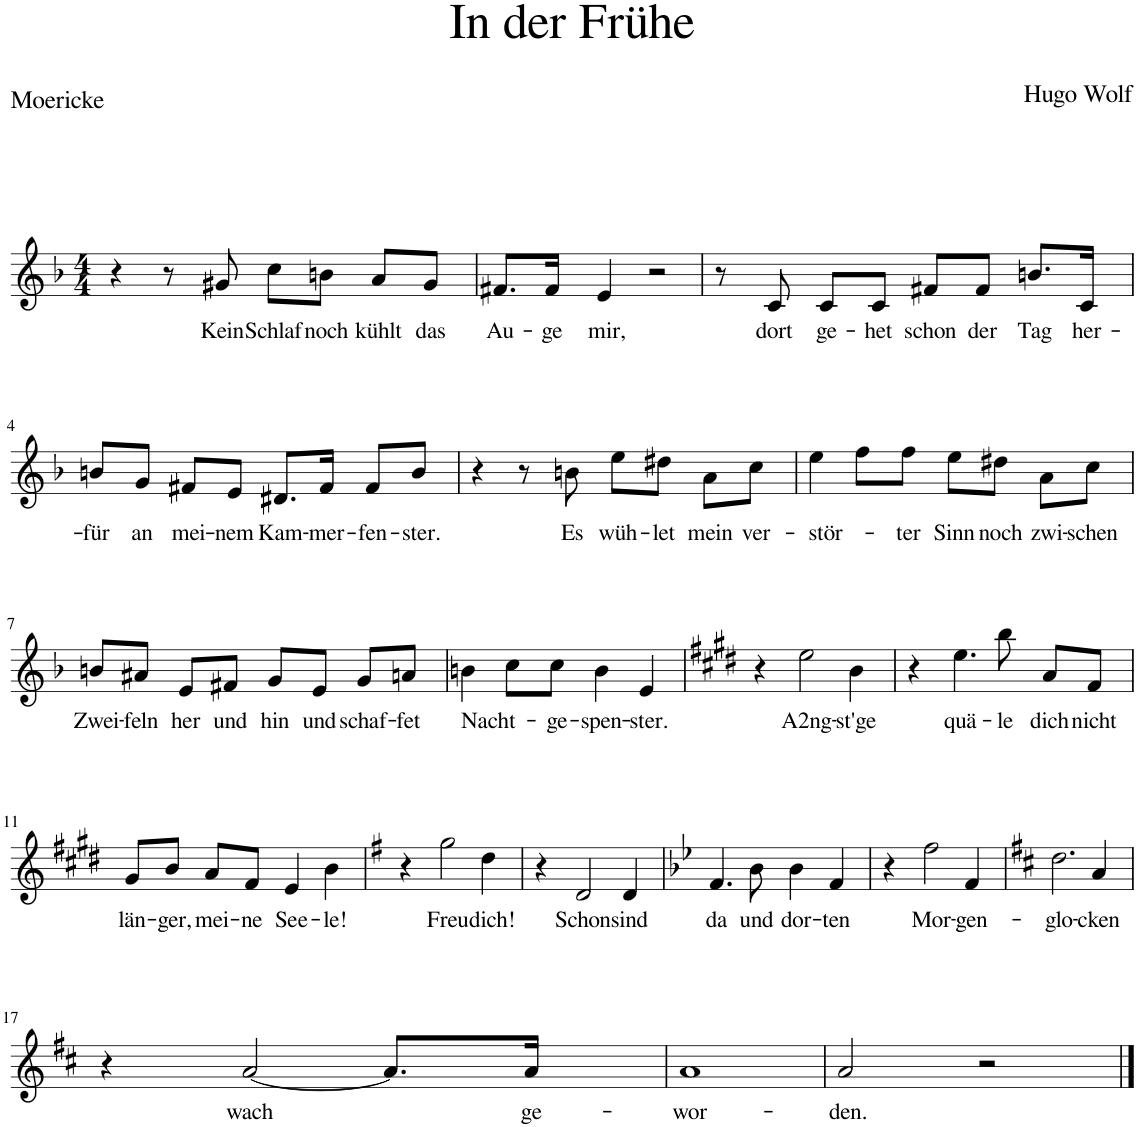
**kern	**text
*part1	*part1
*staff1	*staff1
*I"Piano	*
*I'Pno	*
*clefG2	*
*k[b-]	*
*M4/4	*
=1	=1
4r	.
8r	.
!	!LO:LY:b
8g#X/	Kein
!	!LO:LY:b
8cc\L	Schlaf
!	!LO:LY:b
8bn\J	noch
!	!LO:LY:b
8a/L	kühlt
!	!LO:LY:b
8g#/J	das
=2	=2
!	!LO:LY:b
8.f#X/L	Au-
!	!LO:LY:b
16f#/Jk	-ge
!	!LO:LY:b
4e/	mir,
2r	.
=3	=3
8r	.
!	!LO:LY:b
8c/	dort
!	!LO:LY:b
8c/L	ge-
!	!LO:LY:b
8c/J	-het
!	!LO:LY:b
8f#X/L	schon
!	!LO:LY:b
8f#/J	der
!	!LO:LY:b
8.bn/L	Tag
!	!LO:LY:b
16c/Jk	her-
!!LO:LB:g=z
=4	=4
!	!LO:LY:b
8bn/L	-für
!	!LO:LY:b
8g/J	an
!	!LO:LY:b
8f#X/L	mei-
!	!LO:LY:b
8e/J	-nem
!	!LO:LY:b
8.d#X/L	Kam-
!	!LO:LY:b
16f#/Jk	-mer-
!	!LO:LY:b
8f#/L	-fen-
!	!LO:LY:b
8b/J	-ster.
=5	=5
4r	.
8r	.
!	!LO:LY:b
8bn\	Es
!	!LO:LY:b
8ee\L	wüh-
!	!LO:LY:b
8dd#X\J	-let
!	!LO:LY:b
8a\L	mein
!	!LO:LY:b
8cc\J	ver-
=6	=6
!	!LO:LY:b
4ee\	-stör-
8ff\L	.
!	!LO:LY:b
8ff\J	-ter
!	!LO:LY:b
8ee\L	Sinn
!	!LO:LY:b
8dd#X\J	noch
!	!LO:LY:b
8a\L	zwi-
!	!LO:LY:b
8cc\J	-schen
!!LO:LB:g=z
=7	=7
!	!LO:LY:b
8bn/L	Zwei-
!	!LO:LY:b
8a#X/J	-feln
!	!LO:LY:b
8e/L	her
!	!LO:LY:b
8f#X/J	und
!	!LO:LY:b
8g/L	hin
!	!LO:LY:b
8e/J	und
!	!LO:LY:b
8g/L	schaf-
!	!LO:LY:b
8an/J	-fet
=8	=8
!	!LO:LY:b
4bn\	Nacht-
8cc\L	.
!	!LO:LY:b
8cc\J	-ge-
!	!LO:LY:b
4b\	-spen-
!	!LO:LY:b
4e/	-ster.
=9	=9
*k[f#c#g#d#]	*
4r	.
!	!LO:LY:b
2ee\	A2ng-
!	!LO:LY:b
4b\	-st'ge
=10	=10
4r	.
!	!LO:LY:b
4.ee\	quä-
!	!LO:LY:b
8bb\	-le
!	!LO:LY:b
8a/L	dich
!	!LO:LY:b
8f#/J	nicht
!!LO:LB:g=z
=11	=11
!	!LO:LY:b
8g#/L	län-
!	!LO:LY:b
8b/J	-ger,
!	!LO:LY:b
8a/L	mei-
!	!LO:LY:b
8f#/J	-ne
!	!LO:LY:b
4e/	See-
!	!LO:LY:b
4b\	-le!
=12	=12
*k[f#]	*
4r	.
!	!LO:LY:b
2gg\	Freu
!	!LO:LY:b
4dd\	dich!
=13	=13
4r	.
!	!LO:LY:b
2d/	Schon
!	!LO:LY:b
4d/	sind
=14	=14
*k[b-e-]	*
!	!LO:LY:b
4.f/	da
!	!LO:LY:b
8b-\	und
!	!LO:LY:b
4b-\	dor-
!	!LO:LY:b
4f/	-ten
=15	=15
4r	.
!	!LO:LY:b
2ff\	Mor-
!	!LO:LY:b
4f/	-gen-
=16	=16
*k[f#c#]	*
!	!LO:LY:b
2.dd\	-glo-
!	!LO:LY:b
4a/	-cken
!!LO:LB:g=z
=17	=17
4r	.
!	!LO:LY:b
[2a/	wach
8.a/L]	.
!	!LO:LY:b
16a/Jk	ge-
=18	=18
!	!LO:LY:b
1a	-wor-
=19	=19
!	!LO:LY:b
2a/	-den.
2r	.
==	==
*-	*-
